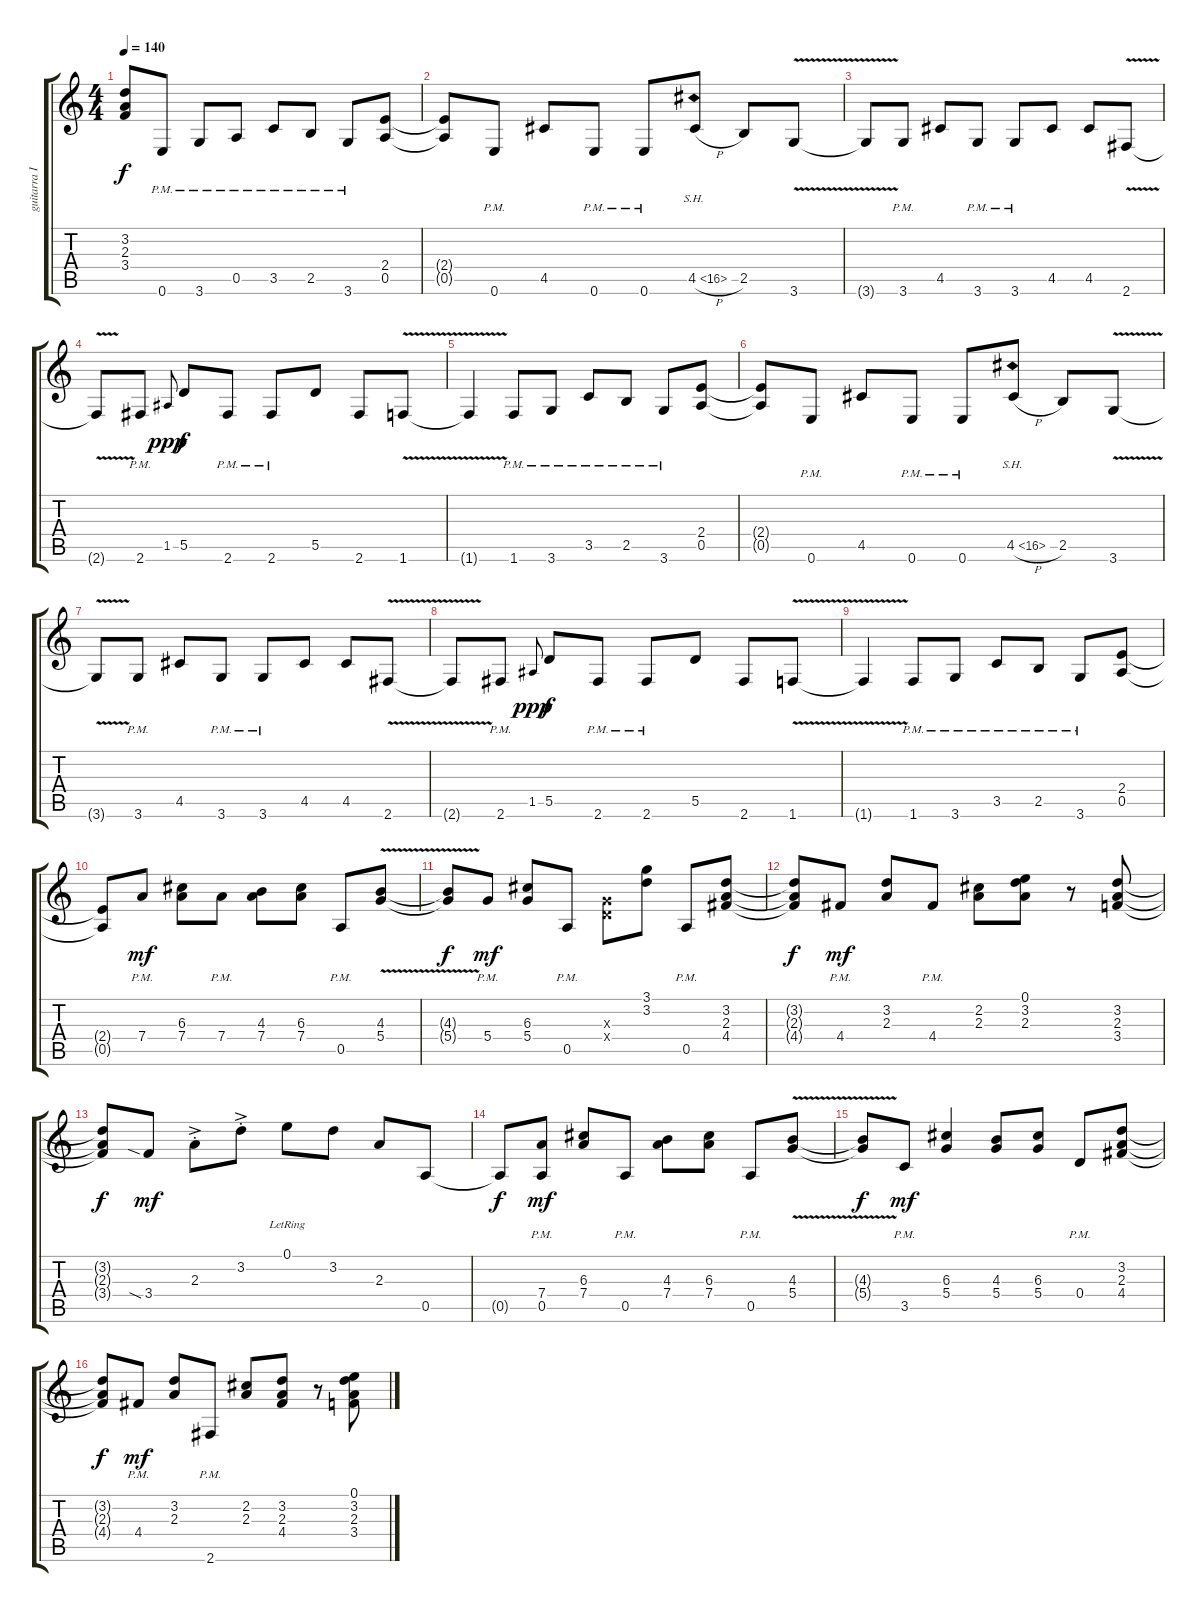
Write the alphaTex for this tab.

\track ("guitarra III [rítmica derecha ]" "guitarra I") {instrument distortionguitar}
\staff {score tabs}
\tuning (E4 B3 G3 D3 A2 E2) {hide}
\ts (4 4)
\tempo 140
\clef g2
\ks c
(3.2 2.3 3.4).8{dy f} 0.6{pm}.8 3.6{pm}.8 0.5{pm}.8 3.5{pm}.8 2.5{pm}.8 3.6{pm}.8 (2.4 0.5).8 |
(2.4{t} 0.5{t}).8 0.6{pm}.8 4.5.8 0.6{pm}.8 0.6{pm}.8 4.5{sh 12 h}.8 2.5.8 3.6{v}.8 |
3.6{v t}.8 3.6{pm}.8 4.5.8 3.6{pm}.8 3.6{pm}.8 4.5.8 4.5.8 2.6{v}.8 |
2.6{v t}.8 2.6{pm}.8 1.5.8{gr onbeat dy ppp} 5.5.8{dy f} 2.6{pm}.8 2.6{pm}.8 5.5.8 2.6.8 1.6{v}.8 |
1.6{v t}.4 1.6{pm}.8 3.6{pm}.8 3.5{pm}.8 2.5{pm}.8 3.6{pm}.8 (2.4 0.5).8 |
(2.4{t} 0.5{t}).8 0.6{pm}.8 4.5.8 0.6{pm}.8 0.6{pm}.8 4.5{sh 12 h}.8 2.5.8 3.6{v}.8 |
3.6{v t}.8 3.6{pm}.8 4.5.8 3.6{pm}.8 3.6{pm}.8 4.5.8 4.5.8 2.6{v}.8 |
2.6{v t}.8 2.6{pm}.8 1.5.8{gr onbeat dy ppp} 5.5.8{dy f} 2.6{pm}.8 2.6{pm}.8 5.5.8 2.6.8 1.6{v}.8 |
1.6{v t}.4 1.6{pm}.8 3.6{pm}.8 3.5{pm}.8 2.5{pm}.8 3.6{pm}.8 (2.4 0.5).8 |
(2.4{t} 0.5{t}).8 7.4{pm}.8{dy mf} (6.3 7.4).8 7.4{pm}.8 (4.3 7.4).8 (6.3 7.4).8 0.5{pm}.8 (4.3{v} 5.4{v}).8 |
(4.3{v t} 5.4{v t}).8{dy f} 5.4{pm}.8{dy mf} (6.3 5.4).8 0.5{pm}.8 (0.3{x} 0.4{x}).8 (3.1 3.2).8 0.5{pm}.8 (3.2 2.3 4.4).8 |
(3.2{t} 2.3{t} 4.4{t}).8{dy f} 4.4{pm}.8{dy mf} (3.2 2.3).8 4.4{pm}.8 (2.2 2.3).8 (0.1 3.2 2.3).8 r.8 (3.2 2.3 3.4).8 |
(3.2{t} 2.3{t} 3.4{t}).8{dy f} 3.4{sia}.8{dy mf} 2.3{ac st}.8 3.2{ac st}.8 0.1{lr}.8 3.2.8 2.3.8 0.5.8 |
0.5{t}.8{dy f} (7.4{pm} 0.5).8{dy mf} (6.3 7.4).8 0.5{pm}.8 (4.3 7.4).8 (6.3 7.4).8 0.5{pm}.8 (4.3{v} 5.4{v}).8 |
(4.3{v t} 5.4{v t}).8{dy f} 3.5{pm}.8{dy mf} (6.3 5.4).4 (4.3 5.4).8 (6.3 5.4).8 0.4{pm}.8 (3.2 2.3 4.4).8 |
(3.2{t} 2.3{t} 4.4{t}).8{dy f} 4.4{pm}.8{dy mf} (3.2 2.3).8 2.6{pm}.8 (2.2 2.3).8 (3.2 2.3 4.4).8 r.8 (0.1 3.2 2.3 3.4).8
